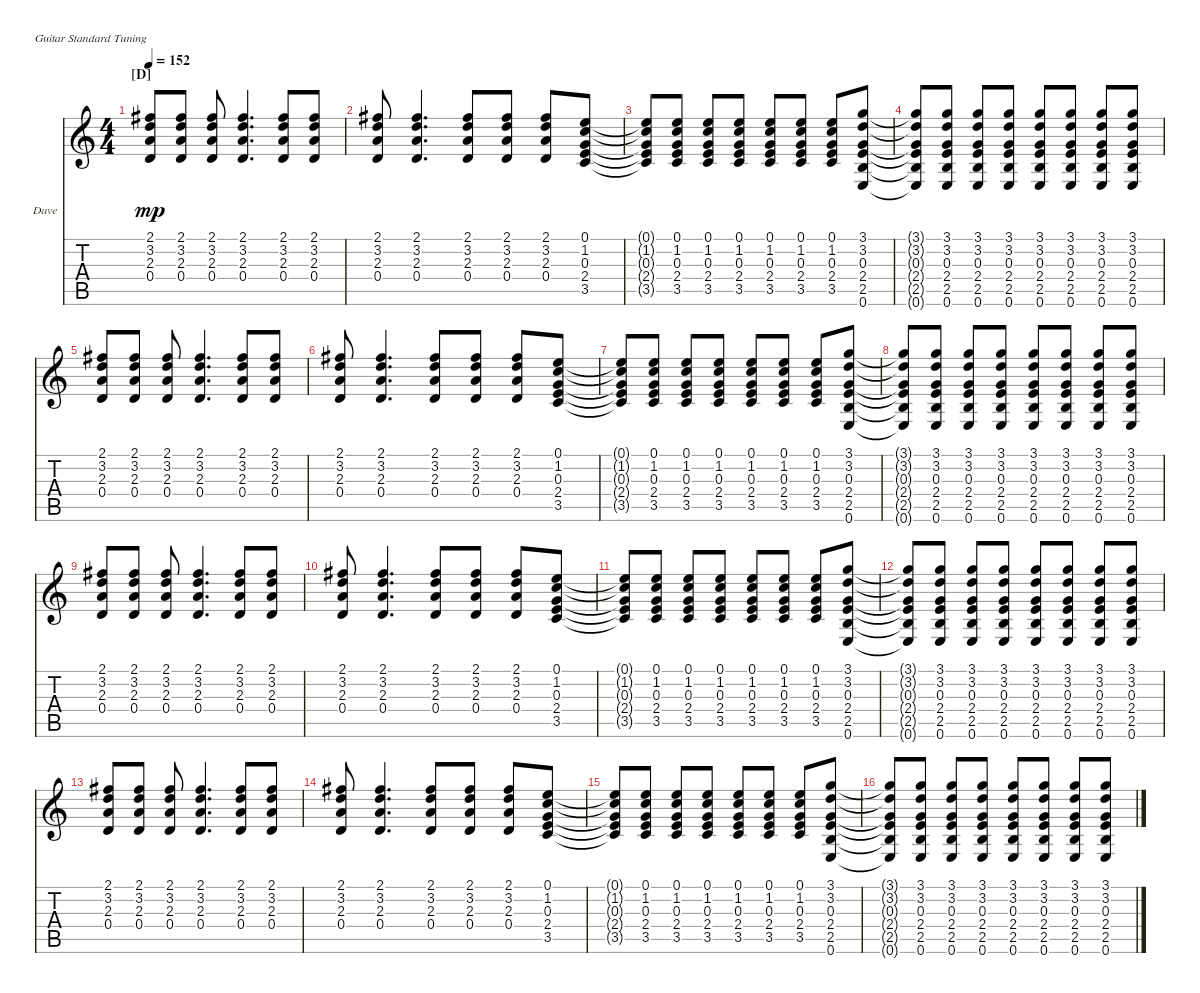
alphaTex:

\defaultSystemsLayout 4
\bracketExtendMode nobrackets
\firstSystemTrackNameOrientation horizontal
\otherSystemsTrackNameOrientation horizontal
\track ("Guitar 1 (Dave Grohl)" "Dave") {instrument distortionguitar}
\staff {score tabs}
\tuning (E4 B3 G3 D3 A2 E2)
\ts (4 4)
\section ("D" "")
\tempo 152
\clef g2
\scale
0.333333
\ks c
(2.1 3.2 2.3 0.4).8{dy mp} (2.1 3.2 2.3 0.4).8 (2.1 3.2 2.3 0.4).8 (2.1 3.2 2.3 0.4).4{d} (2.1 3.2 2.3 0.4).8 (2.1 3.2 2.3 0.4).8 |
\scale
0.333333 (2.1 3.2 2.3 0.4).8 (2.1 3.2 2.3 0.4).4{d} (2.1 3.2 2.3 0.4).8 (2.1 3.2 2.3 0.4).8 (2.1 3.2 2.3 0.4).8 (3.5 2.4 0.3 1.2 0.1).8 |
\scale
0.333333 (3.5{t} 2.4{t} 0.3{t} 1.2{t} 0.1{t}).8 (3.5 2.4 0.3 1.2 0.1).8 (3.5 2.4 0.3 1.2 0.1).8 (3.5 2.4 0.3 1.2 0.1).8 (3.5 2.4 0.3 1.2 0.1).8 (3.5 2.4 0.3 1.2 0.1).8 (3.5 2.4 0.3 1.2 0.1).8 (0.6 2.5 2.4 0.3 3.2 3.1).8 |
\scale
0.333333 (0.6{t} 2.5{t} 2.4{t} 0.3{t} 3.2{t} 3.1{t}).8 (0.6 2.5 2.4 0.3 3.2 3.1).8 (0.6 2.5 2.4 0.3 3.2 3.1).8 (0.6 2.5 2.4 0.3 3.2 3.1).8 (0.6 2.5 2.4 0.3 3.2 3.1).8 (0.6 2.5 2.4 0.3 3.2 3.1).8 (0.6 2.5 2.4 0.3 3.2 3.1).8 (0.6 2.5 2.4 0.3 3.2 3.1).8 |
\scale
0.333333 (2.1 3.2 2.3 0.4).8 (2.1 3.2 2.3 0.4).8 (2.1 3.2 2.3 0.4).8 (2.1 3.2 2.3 0.4).4{d} (2.1 3.2 2.3 0.4).8 (2.1 3.2 2.3 0.4).8 |
\scale
0.333333 (2.1 3.2 2.3 0.4).8 (2.1 3.2 2.3 0.4).4{d} (2.1 3.2 2.3 0.4).8 (2.1 3.2 2.3 0.4).8 (2.1 3.2 2.3 0.4).8 (3.5 2.4 0.3 1.2 0.1).8 |
\scale
0.333333 (3.5{t} 2.4{t} 0.3{t} 1.2{t} 0.1{t}).8 (3.5 2.4 0.3 1.2 0.1).8 (3.5 2.4 0.3 1.2 0.1).8 (3.5 2.4 0.3 1.2 0.1).8 (3.5 2.4 0.3 1.2 0.1).8 (3.5 2.4 0.3 1.2 0.1).8 (3.5 2.4 0.3 1.2 0.1).8 (0.6 2.5 2.4 0.3 3.2 3.1).8 |
\scale
0.333333 (0.6{t} 2.5{t} 2.4{t} 0.3{t} 3.2{t} 3.1{t}).8 (0.6 2.5 2.4 0.3 3.2 3.1).8 (0.6 2.5 2.4 0.3 3.2 3.1).8 (0.6 2.5 2.4 0.3 3.2 3.1).8 (0.6 2.5 2.4 0.3 3.2 3.1).8 (0.6 2.5 2.4 0.3 3.2 3.1).8 (0.6 2.5 2.4 0.3 3.2 3.1).8 (0.6 2.5 2.4 0.3 3.2 3.1).8 |
\scale
0.333333 (2.1 3.2 2.3 0.4).8 (2.1 3.2 2.3 0.4).8 (2.1 3.2 2.3 0.4).8 (2.1 3.2 2.3 0.4).4{d} (2.1 3.2 2.3 0.4).8 (2.1 3.2 2.3 0.4).8 |
\scale
0.333333 (2.1 3.2 2.3 0.4).8 (2.1 3.2 2.3 0.4).4{d} (2.1 3.2 2.3 0.4).8 (2.1 3.2 2.3 0.4).8 (2.1 3.2 2.3 0.4).8 (3.5 2.4 0.3 1.2 0.1).8 |
\scale
0.333333 (3.5{t} 2.4{t} 0.3{t} 1.2{t} 0.1{t}).8 (3.5 2.4 0.3 1.2 0.1).8 (3.5 2.4 0.3 1.2 0.1).8 (3.5 2.4 0.3 1.2 0.1).8 (3.5 2.4 0.3 1.2 0.1).8 (3.5 2.4 0.3 1.2 0.1).8 (3.5 2.4 0.3 1.2 0.1).8 (0.6 2.5 2.4 0.3 3.2 3.1).8 |
\scale
0.333333 (0.6{t} 2.5{t} 2.4{t} 0.3{t} 3.2{t} 3.1{t}).8 (0.6 2.5 2.4 0.3 3.2 3.1).8 (0.6 2.5 2.4 0.3 3.2 3.1).8 (0.6 2.5 2.4 0.3 3.2 3.1).8 (0.6 2.5 2.4 0.3 3.2 3.1).8 (0.6 2.5 2.4 0.3 3.2 3.1).8 (0.6 2.5 2.4 0.3 3.2 3.1).8 (0.6 2.5 2.4 0.3 3.2 3.1).8 |
\scale
0.333333 (2.1 3.2 2.3 0.4).8 (2.1 3.2 2.3 0.4).8 (2.1 3.2 2.3 0.4).8 (2.1 3.2 2.3 0.4).4{d} (2.1 3.2 2.3 0.4).8 (2.1 3.2 2.3 0.4).8 |
\scale
0.333333 (2.1 3.2 2.3 0.4).8 (2.1 3.2 2.3 0.4).4{d} (2.1 3.2 2.3 0.4).8 (2.1 3.2 2.3 0.4).8 (2.1 3.2 2.3 0.4).8 (3.5 2.4 0.3 1.2 0.1).8 |
\scale
0.333333 (3.5{t} 2.4{t} 0.3{t} 1.2{t} 0.1{t}).8 (3.5 2.4 0.3 1.2 0.1).8 (3.5 2.4 0.3 1.2 0.1).8 (3.5 2.4 0.3 1.2 0.1).8 (3.5 2.4 0.3 1.2 0.1).8 (3.5 2.4 0.3 1.2 0.1).8 (3.5 2.4 0.3 1.2 0.1).8 (0.6 2.5 2.4 0.3 3.2 3.1).8 |
\scale
0.333333 (0.6{t} 2.5{t} 2.4{t} 0.3{t} 3.2{t} 3.1{t}).8 (0.6 2.5 2.4 0.3 3.2 3.1).8 (0.6 2.5 2.4 0.3 3.2 3.1).8 (0.6 2.5 2.4 0.3 3.2 3.1).8 (0.6 2.5 2.4 0.3 3.2 3.1).8 (0.6 2.5 2.4 0.3 3.2 3.1).8 (0.6 2.5 2.4 0.3 3.2 3.1).8 (0.6 2.5 2.4 0.3 3.2 3.1).8
